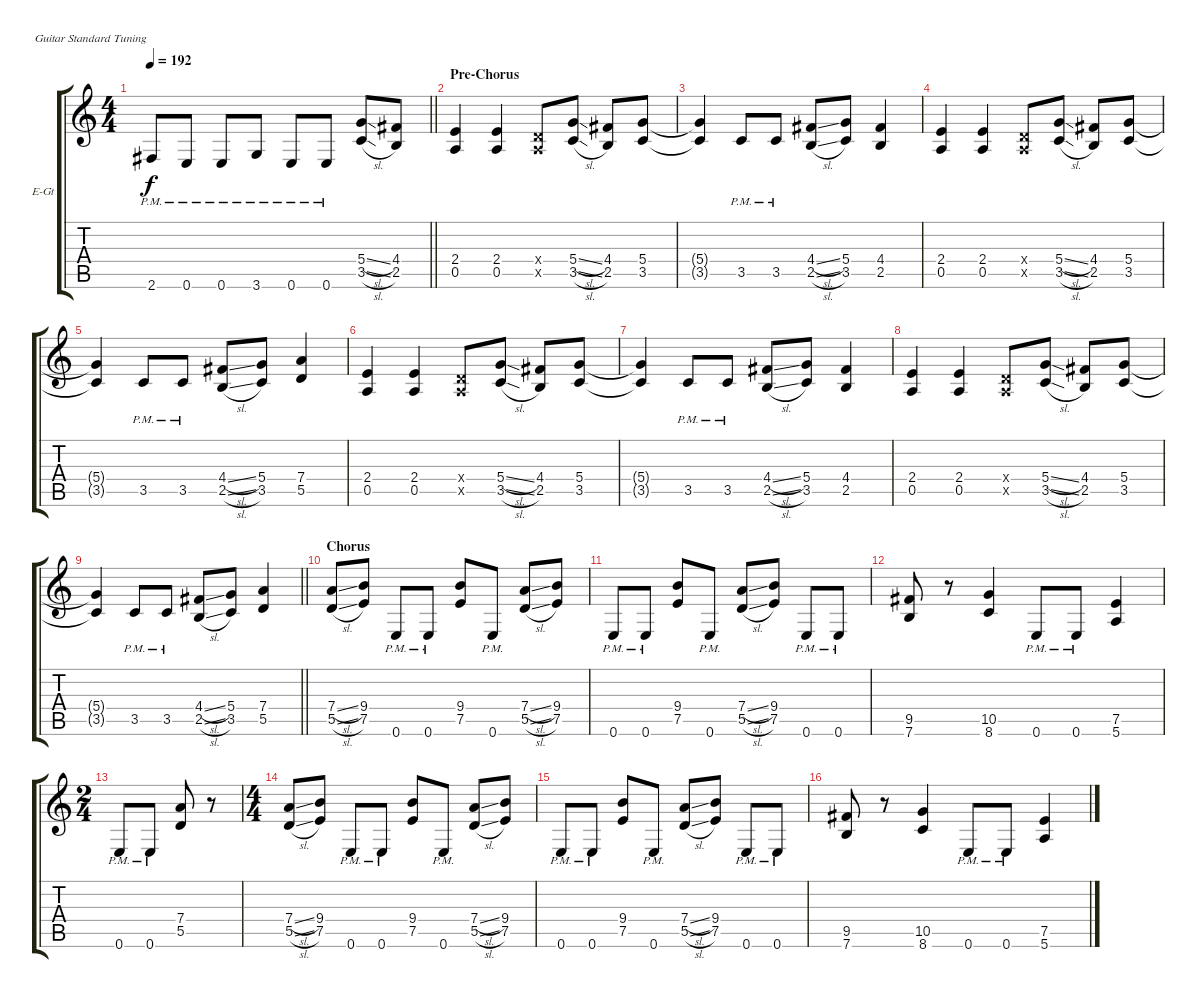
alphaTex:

\bracketExtendMode groupsimilarinstruments
\firstSystemTrackNameOrientation horizontal
\otherSystemsTrackNameOrientation horizontal
\track ("Kirk Hammet" "E-Gt") {instrument distortionguitar}
\staff {score tabs}
\tuning (E4 B3 G3 D3 A2 E2)
\ts (4 4)
\tempo 192
\clef g2
\barLineRight lightlight
\ks c
2.6{pm}.8{dy f} 0.6{pm}.8 0.6{pm}.8 3.6{pm}.8 0.6{pm}.8 0.6{pm}.8 (5.4{sl} 3.5{sl}).8 (4.4 2.5).8 |
\section ("" "Pre-Chorus")
(2.4 0.5).4 (2.4 0.5).4 (0.4{x} 0.5{x}).8 (5.4{sl} 3.5{sl}).8 (4.4 2.5).8 (5.4 3.5).8 |
(5.4{t} 3.5{t}).4 3.5{pm}.8 3.5{pm}.8 (4.4{sl} 2.5{sl}).8 (5.4 3.5).8 (4.4 2.5).4 |
(2.4 0.5).4 (2.4 0.5).4 (0.4{x} 0.5{x}).8 (5.4{sl} 3.5{sl}).8 (4.4 2.5).8 (5.4 3.5).8 |
(5.4{t} 3.5{t}).4 3.5{pm}.8 3.5{pm}.8 (4.4{sl} 2.5{sl}).8 (5.4 3.5).8 (7.4 5.5).4 |
(2.4 0.5).4 (2.4 0.5).4 (0.4{x} 0.5{x}).8 (5.4{sl} 3.5{sl}).8 (4.4 2.5).8 (5.4 3.5).8 |
(5.4{t} 3.5{t}).4 3.5{pm}.8 3.5{pm}.8 (4.4{sl} 2.5{sl}).8 (5.4 3.5).8 (4.4 2.5).4 |
(2.4 0.5).4 (2.4 0.5).4 (0.4{x} 0.5{x}).8 (5.4{sl} 3.5{sl}).8 (4.4 2.5).8 (5.4 3.5).8 |
\barLineRight lightlight
(5.4{t} 3.5{t}).4 3.5{pm}.8 3.5{pm}.8 (4.4{sl} 2.5{sl}).8 (5.4 3.5).8 (7.4 5.5).4 |
\section ("" "Chorus")
(7.4{sl} 5.5{sl}).8 (9.4 7.5).8 0.6{pm}.8 0.6{pm}.8 (9.4 7.5).8 0.6{pm}.8 (7.4{sl} 5.5{sl}).8 (9.4 7.5).8 |
0.6{pm}.8 0.6{pm}.8 (9.4 7.5).8 0.6{pm}.8 (7.4{sl} 5.5{sl}).8 (9.4 7.5).8 0.6{pm}.8 0.6{pm}.8 |
(9.5 7.6).8 r.8 (10.5 8.6).4 0.6{pm}.8 0.6{pm}.8 (7.5 5.6).4 |
\ts (2 4)
\beaming (8 2 2)
0.6{pm}.8 0.6{pm}.8 (7.4 5.5).8 r.8 |
\ts (4 4)
\beaming (8 2 2 2 2)
(7.4{sl} 5.5{sl}).8 (9.4 7.5).8 0.6{pm}.8 0.6{pm}.8 (9.4 7.5).8 0.6{pm}.8 (7.4{sl} 5.5{sl}).8 (9.4 7.5).8 |
0.6{pm}.8 0.6{pm}.8 (9.4 7.5).8 0.6{pm}.8 (7.4{sl} 5.5{sl}).8 (9.4 7.5).8 0.6{pm}.8 0.6{pm}.8 |
(9.5 7.6).8 r.8 (10.5 8.6).4 0.6{pm}.8 0.6{pm}.8 (7.5 5.6).4
